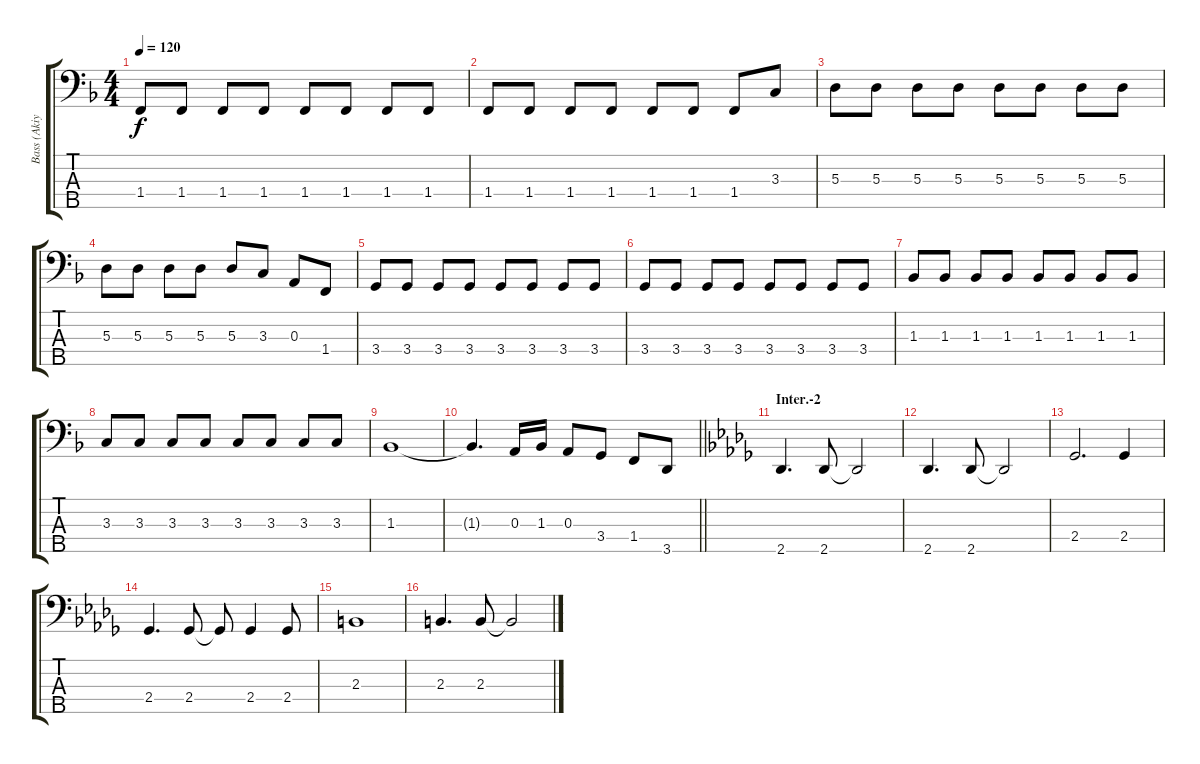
\track ("Bass (Akiyama Mio)" "Bass (Akiy") {instrument electricbassfinger}
\staff {score tabs}
\tuning (G2 D2 A1 E1 B0) {hide}
\ts (4 4)
\tempo 120
\clef f4
\ks f
1.4.8{dy f} 1.4.8 1.4.8 1.4.8 1.4.8 1.4.8 1.4.8 1.4.8 |
1.4.8 1.4.8 1.4.8 1.4.8 1.4.8 1.4.8 1.4.8 3.3.8 |
5.3.8 5.3.8 5.3.8 5.3.8 5.3.8 5.3.8 5.3.8 5.3.8 |
5.3.8 5.3.8 5.3.8 5.3.8 5.3.8 3.3.8 0.3.8 1.4.8 |
3.4.8 3.4.8 3.4.8 3.4.8 3.4.8 3.4.8 3.4.8 3.4.8 |
3.4.8 3.4.8 3.4.8 3.4.8 3.4.8 3.4.8 3.4.8 3.4.8 |
1.3.8 1.3.8 1.3.8 1.3.8 1.3.8 1.3.8 1.3.8 1.3.8 |
3.3.8 3.3.8 3.3.8 3.3.8 3.3.8 3.3.8 3.3.8 3.3.8 |
1.3.1 |
\barLineRight lightlight
1.3{t}.4{d} 0.3.16 1.3.16 0.3.8 3.4.8 1.4.8 3.5.8 |
\section ("" "Inter.-2")
\ks db
2.5.4{d} 2.5.8 2.5{t}.2 |
2.5.4{d} 2.5.8 2.5{t}.2 |
2.4.2{d} 2.4.4 |
2.4.4{d} 2.4.8 2.4{t}.8 2.4.4 2.4.8 |
2.3.1 |
2.3.4{d} 2.3.8 2.3{t}.2
